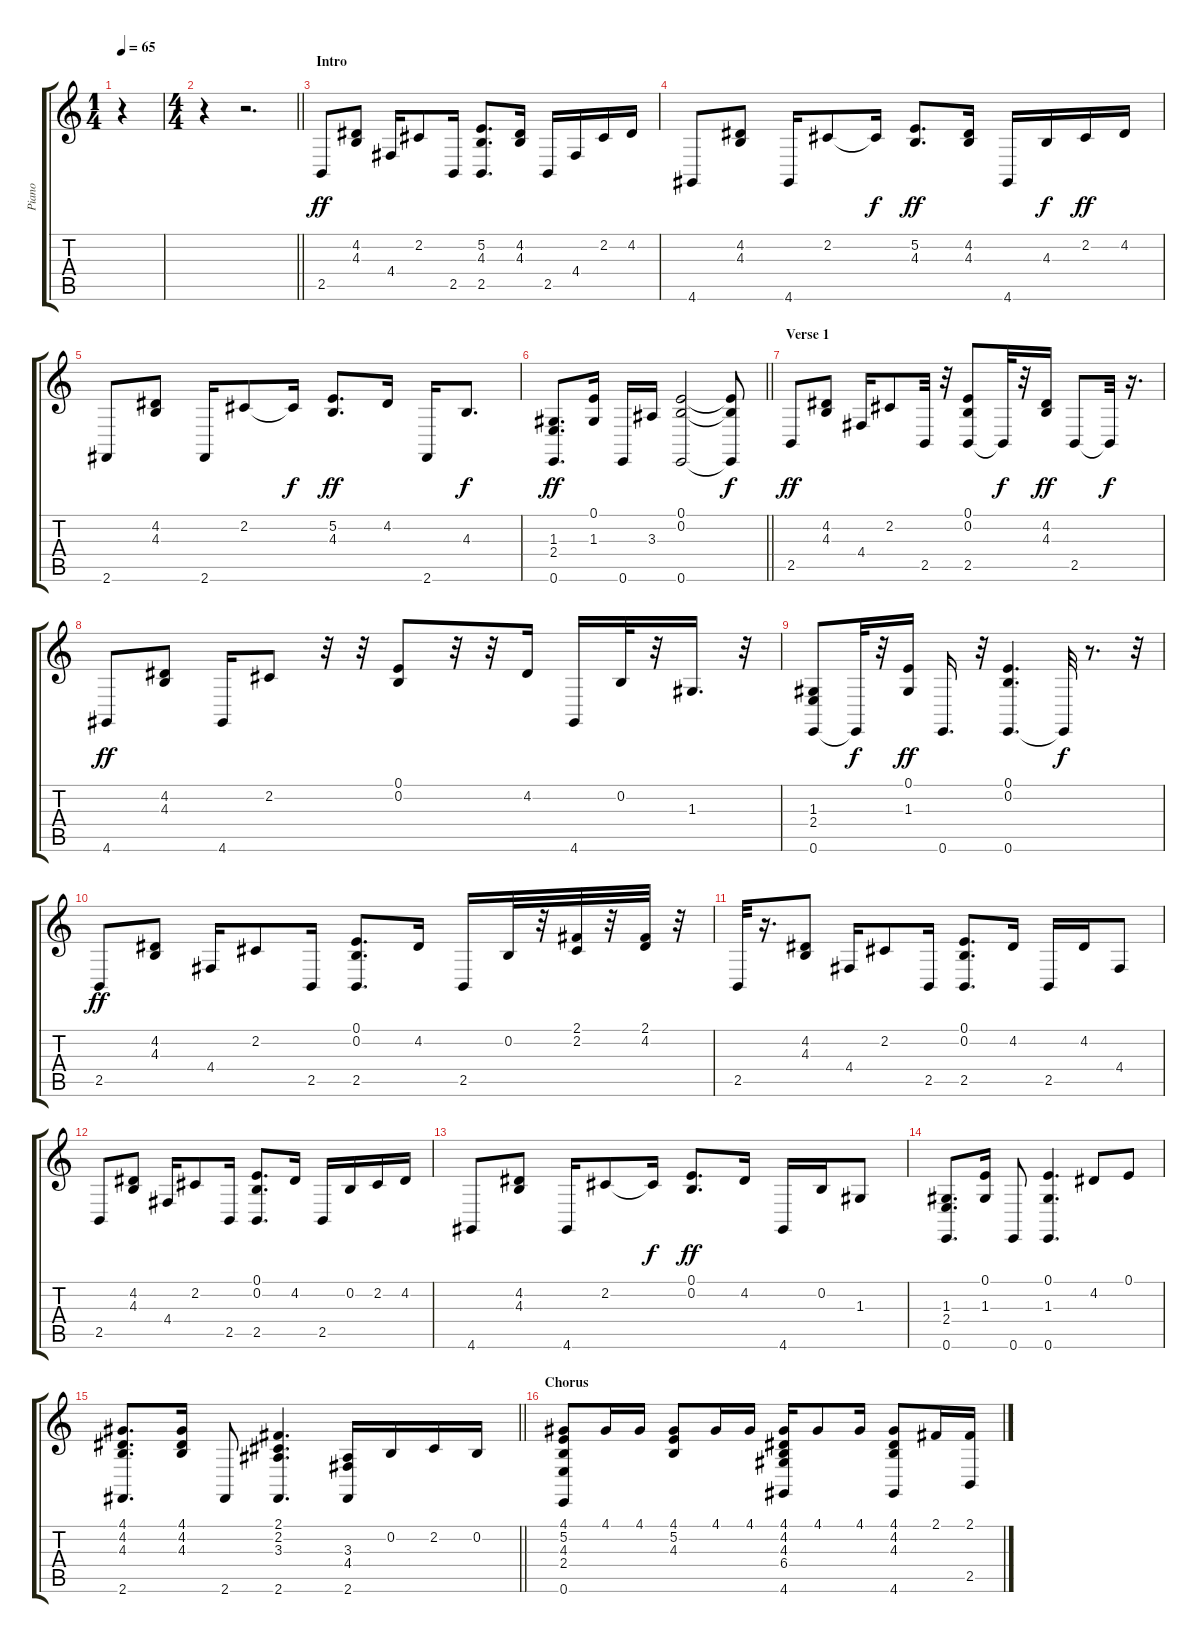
\track ("Piano" "Piano") {instrument acousticgrandpiano}
\staff {score tabs}
\tuning (E4 B3 G3 D3 A2 E2) {hide}
\voice
\ts (1 4)
\tempo 65
\clef g2
\ks c
r.4{dy ff instrument acousticgrandpiano} |
\ts (4 4)
\barLineRight lightlight
r.4 r.2{d} |
\section ("" "Intro")
2.5.8 (4.2 4.3).8 4.4.16 2.2.8 2.5.16 (5.2 4.3 2.5).8{d} (4.2 4.3).16 2.5.16 4.4.16 2.2.16 4.2.16 |
4.6.8 (4.2 4.3).8 4.6.16 2.2.8 2.2{t}.16{dy f} (5.2 4.3).8{d dy ff} (4.2 4.3).16 4.6.16 4.3.16{dy f} 2.2.16{dy ff} 4.2.16 |
2.6.8 (4.2 4.3).8 2.6.16 2.2.8 2.2{t}.16{dy f} (5.2 4.3).8{d dy ff} 4.2.16 2.6.16 4.3.8{d dy f} |
\barLineRight lightlight
(1.3 2.4 0.6).8{d dy ff} (0.1 1.3).16 0.6.16 3.3.16 (0.1 0.2 0.6).2 (0.1{t} 0.2{t} 0.6{t}).8{dy f} |
\section ("" "Verse 1")
2.5.8{dy ff} (4.2 4.3).8 4.4.16 2.2.8 2.5.32 r.32 (0.1 0.2 2.5).8 2.5{t}.32{dy f} r.32 (4.2 4.3).16{dy ff} 2.5.8 2.5{t}.32{dy f} r.16{d} |
4.6.8{dy ff} (4.2 4.3).8 4.6.16 2.2.8 r.32 r.32 (0.1 0.2).8 r.32 r.32 4.2.16 4.6.16 0.2.32 r.32 1.3.16{d} r.32 |
(1.3 2.4 0.6).8 0.6{t}.32{dy f} r.32 (0.1 1.3).16{dy ff} 0.6.16{d} r.32 (0.1 0.2 0.6).4{d} 0.6{t}.32{dy f} r.8{d} r.32 |
2.5.8{dy ff} (4.2 4.3).8 4.4.16 2.2.8 2.5.16 (0.1 0.2 2.5).8{d} 4.2.16 2.5.16 0.2.32 r.32 (2.1 2.2).32 r.32 (2.1 4.2).32 r.32 |
2.5.32 r.16{d} (4.2 4.3).8 4.4.16 2.2.8 2.5.16 (0.1 0.2 2.5).8{d} 4.2.16 2.5.16 4.2.16 4.4.8 |
2.5.8 (4.2 4.3).8 4.4.16 2.2.8 2.5.16 (0.1 0.2 2.5).8{d} 4.2.16 2.5.16 0.2.16 2.2.16 4.2.16 |
4.6.8 (4.2 4.3).8 4.6.16 2.2.8 2.2{t}.16{dy f} (0.1 0.2).8{d dy ff} 4.2.16 4.6.16 0.2.16 1.3.8 |
(1.3 2.4 0.6).8{d} (0.1 1.3).16 0.6.8 (0.1 1.3 0.6).4{d} 4.2.8 0.1.8 |
\barLineRight lightlight
(4.1 4.2 4.3 2.6).8{d} (4.1 4.2 4.3).16 2.6.8 (2.1 2.2 3.3 2.6).4{d} (3.3 4.4 2.6).16 0.2.16 2.2.16 0.2.16 |
\section ("" "Chorus")
(4.1 5.2 4.3 2.4 0.6).8 4.1.16 4.1.16 (4.1 5.2 4.3).8 4.1.16 4.1.16 (4.1 4.2 4.3 6.4 4.6).16 4.1.8 4.1.16 (4.1 4.2 4.3 4.6).8 2.1.16 (2.1 2.5).16
\voice
\clef g2
\ottava regular
\simile none
\ks c
r.4{dy f} |
\barLineRight lightlight
|
|
|
|
\barLineRight lightlight
|
|
|
|
|
|
|
|
|
\barLineRight lightlight
|
